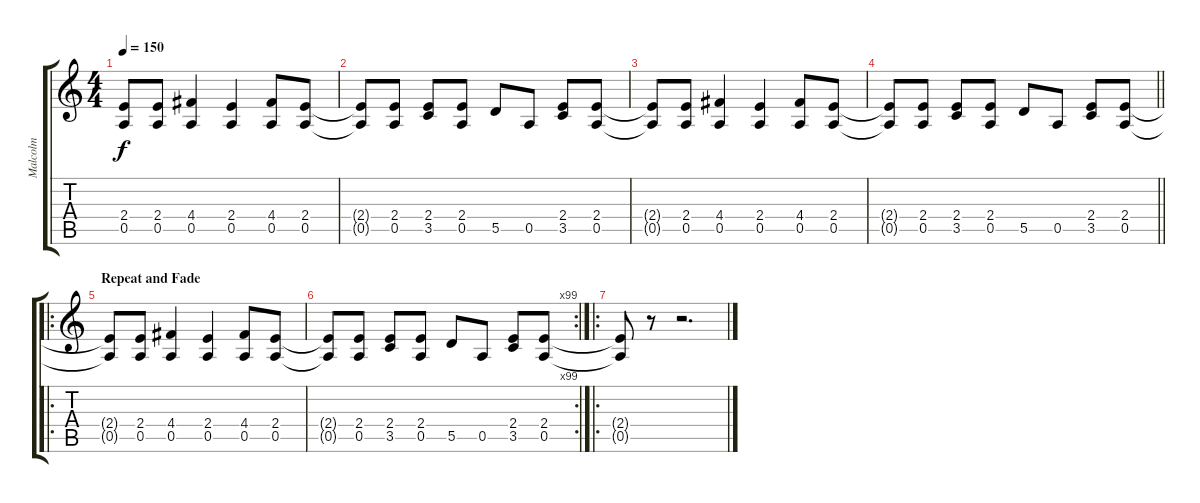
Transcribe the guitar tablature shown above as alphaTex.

\track ("Malcolm" "Malcolm") {instrument overdrivenguitar}
\staff {score tabs}
\tuning (E4 B3 G3 D3 A2 E2) {hide}
\ts (4 4)
\tempo 150
\clef g2
\ks c
(2.4{t} 0.5{t}).8{dy f} (2.4 0.5).8 (4.4 0.5).4 (2.4 0.5).4 (4.4 0.5).8 (2.4 0.5).8 |
(2.4{t} 0.5{t}).8 (2.4 0.5).8 (2.4 3.5).8 (2.4 0.5).8 5.5.8 0.5.8 (2.4 3.5).8 (2.4 0.5).8 |
(2.4{t} 0.5{t}).8 (2.4 0.5).8 (4.4 0.5).4 (2.4 0.5).4 (4.4 0.5).8 (2.4 0.5).8 |
\barLineRight lightlight
(2.4{t} 0.5{t}).8 (2.4 0.5).8 (2.4 3.5).8 (2.4 0.5).8 5.5.8 0.5.8 (2.4 3.5).8 (2.4 0.5).8 |
\ro
\section ("" "Repeat and Fade")
(2.4{t} 0.5{t}).8 (2.4 0.5).8 (4.4 0.5).4 (2.4 0.5).4 (4.4 0.5).8 (2.4 0.5).8 |
\rc 99
(2.4{t} 0.5{t}).8 (2.4 0.5).8 (2.4 3.5).8 (2.4 0.5).8 5.5.8 0.5.8 (2.4 3.5).8 (2.4 0.5).8 |
\ro
(2.4{t} 0.5{t}).8 r.8 r.2{d}
